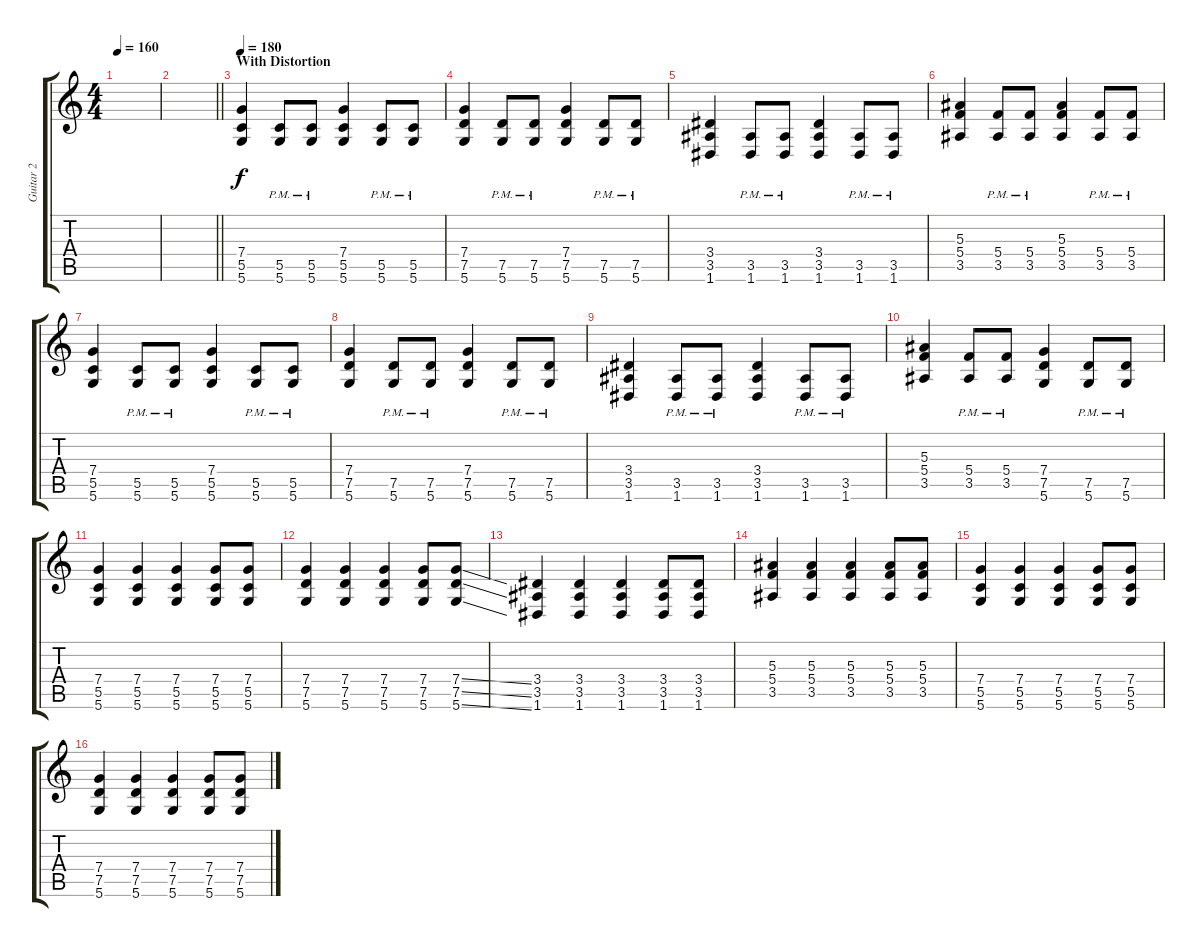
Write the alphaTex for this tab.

\track ("Guitar 2" "Guitar 2") {instrument distortionguitar}
\staff {score tabs}
\tuning (D4 A3 F3 C3 G2 D2) {hide}
\ts (4 4)
\tempo 160
\clef g2
\ks c
|
\barLineRight lightlight
|
\section ("" "With Distortion")
\tempo 180
(7.4 5.5 5.6).4 (5.5{pm} 5.6{pm}).8 (5.5{pm} 5.6{pm}).8 (7.4 5.5 5.6).4 (5.5{pm} 5.6{pm}).8 (5.5{pm} 5.6{pm}).8 |
(7.4 7.5 5.6).4 (7.5{pm} 5.6{pm}).8 (7.5{pm} 5.6{pm}).8 (7.4 7.5 5.6).4 (7.5{pm} 5.6{pm}).8 (7.5{pm} 5.6{pm}).8 |
(3.4 3.5 1.6).4 (3.5{pm} 1.6{pm}).8 (3.5{pm} 1.6{pm}).8 (3.4 3.5 1.6).4 (3.5{pm} 1.6{pm}).8 (3.5{pm} 1.6{pm}).8 |
(5.3 5.4 3.5).4 (5.4{pm} 3.5{pm}).8 (5.4{pm} 3.5{pm}).8 (5.3 5.4 3.5).4 (5.4{pm} 3.5{pm}).8 (5.4{pm} 3.5{pm}).8 |
(7.4 5.5 5.6).4 (5.5{pm} 5.6{pm}).8 (5.5{pm} 5.6{pm}).8 (7.4 5.5 5.6).4 (5.5{pm} 5.6{pm}).8 (5.5{pm} 5.6{pm}).8 |
(7.4 7.5 5.6).4 (7.5{pm} 5.6{pm}).8 (7.5{pm} 5.6{pm}).8 (7.4 7.5 5.6).4 (7.5{pm} 5.6{pm}).8 (7.5{pm} 5.6{pm}).8 |
(3.4 3.5 1.6).4 (3.5{pm} 1.6{pm}).8 (3.5{pm} 1.6{pm}).8 (3.4 3.5 1.6).4 (3.5{pm} 1.6{pm}).8 (3.5{pm} 1.6{pm}).8 |
(5.3 5.4 3.5).4 (5.4{pm} 3.5{pm}).8 (5.4{pm} 3.5{pm}).8 (7.4 7.5 5.6).4 (7.5{pm} 5.6{pm}).8 (7.5{pm} 5.6{pm}).8 |
(7.4 5.5 5.6).4 (7.4 5.5 5.6).4 (7.4 5.5 5.6).4 (7.4 5.5 5.6).8 (7.4 5.5 5.6).8 |
(7.4 7.5 5.6).4 (7.4 7.5 5.6).4 (7.4 7.5 5.6).4 (7.4 7.5 5.6).8 (7.4{ss} 7.5{ss} 5.6{ss}).8 |
(3.4 3.5 1.6).4 (3.4 3.5 1.6).4 (3.4 3.5 1.6).4 (3.4 3.5 1.6).8 (3.4 3.5 1.6).8 |
(5.3 5.4 3.5).4 (5.3 5.4 3.5).4 (5.3 5.4 3.5).4 (5.3 5.4 3.5).8 (5.3 5.4 3.5).8 |
(7.4 5.5 5.6).4 (7.4 5.5 5.6).4 (7.4 5.5 5.6).4 (7.4 5.5 5.6).8 (7.4 5.5 5.6).8 |
(7.4 7.5 5.6).4 (7.4 7.5 5.6).4 (7.4 7.5 5.6).4 (7.4 7.5 5.6).8 (7.4{ss} 7.5{ss} 5.6{ss}).8
